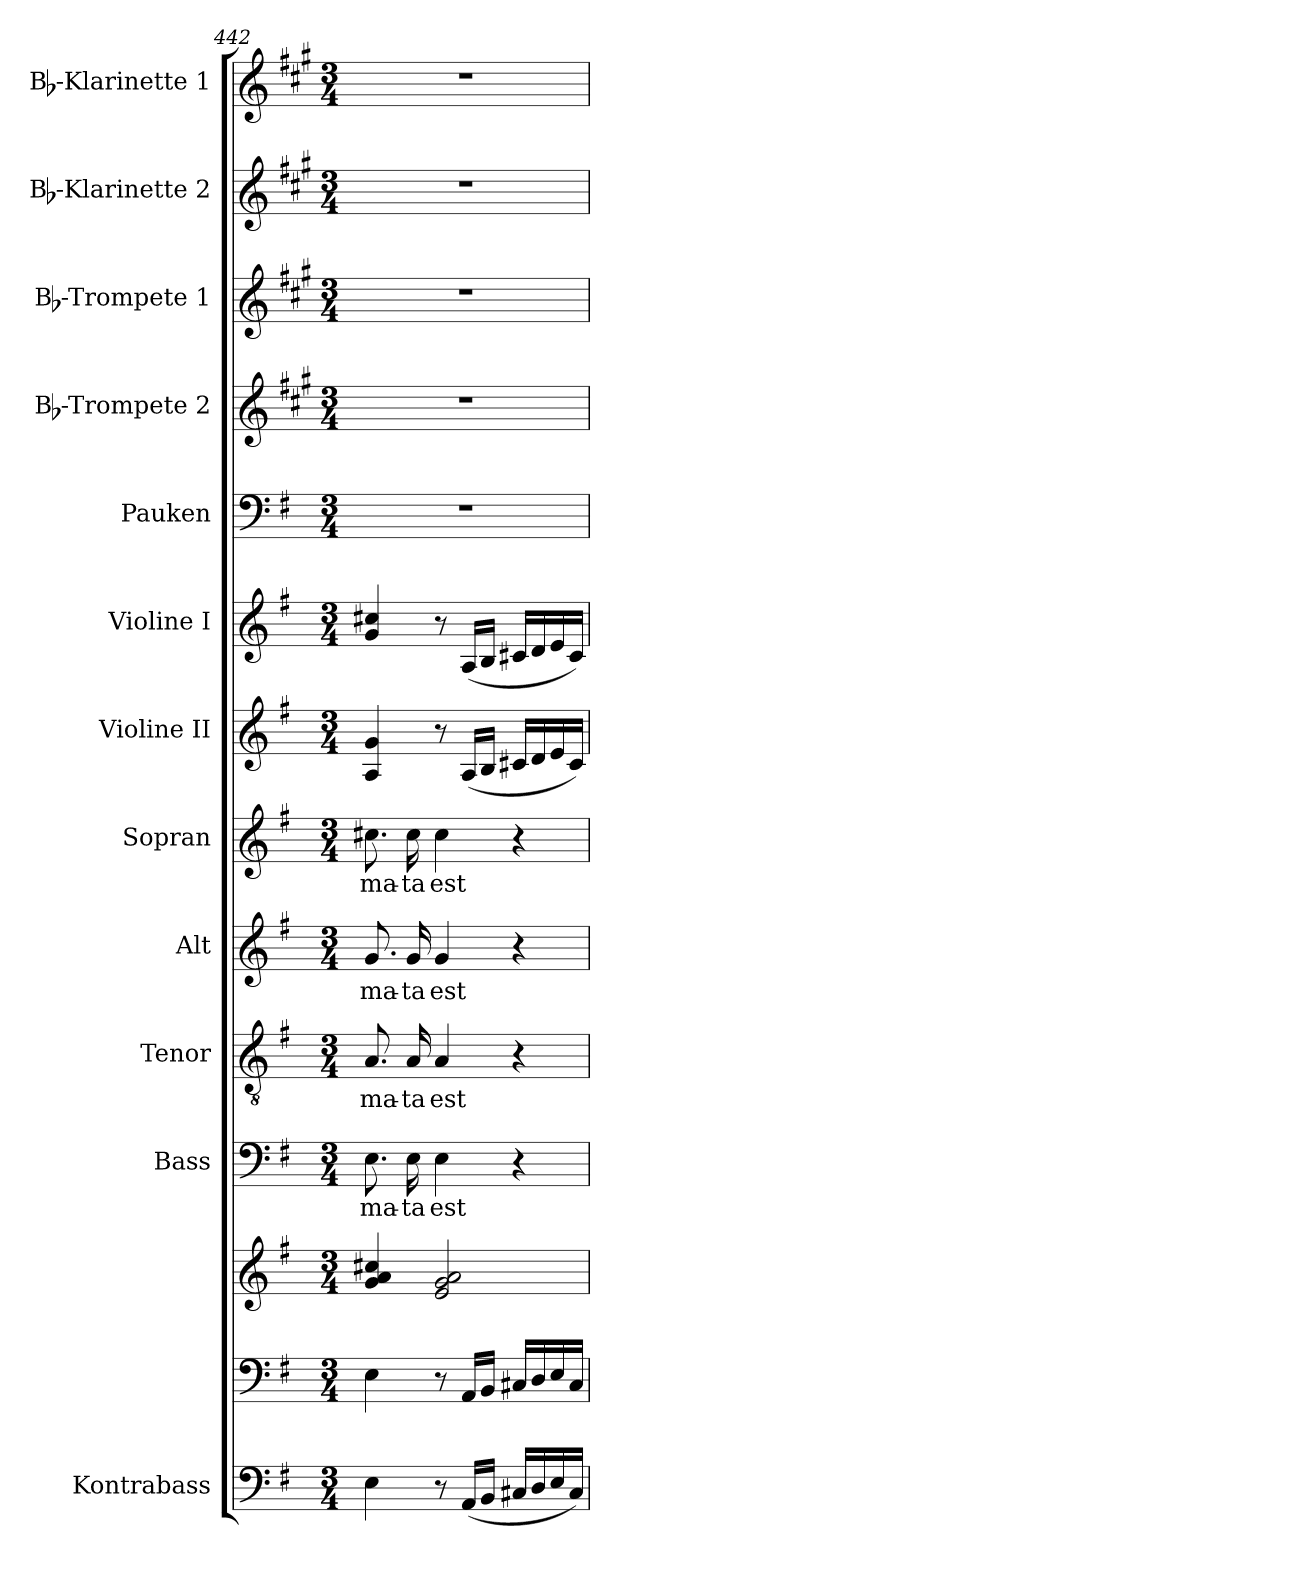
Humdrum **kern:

**kern	**kern	**kern	**kern	**text	**kern	**text	**kern	**text	**kern	**text	**kern	**kern	**kern	**kern	**kern	**kern	**kern
*part13	*part12	*part12	*part11	*part11	*part10	*part10	*part9	*part9	*part8	*part8	*part7	*part6	*part5	*part4	*part3	*part2	*part1
*staff14	*staff13	*staff12	*staff11	*staff11	*staff10	*staff10	*staff9	*staff9	*staff8	*staff8	*staff7	*staff6	*staff5	*staff4	*staff3	*staff2	*staff1
*I"Kontrabass	*	*	*I"Bass	*	*I"Tenor	*	*I"Alt	*	*I"Sopran	*	*I"Violine II	*I"Violine I	*I"Pauken	*I"Bb-Trompete 2	*I"Bb-Trompete 1	*I"Bb-Klarinette 2	*I"Bb-Klarinette 1
*I'Kb.	*	*	*I'B.	*	*I'T.	*	*I'A.	*	*I'S.	*	*I'Vl. II	*I'Vl. I	*I'Pk.	*I'Bb Trp. 2	*I'Bb Trp. 1	*I'Bb Kl. 2	*I'Bb Kl. 1
*clefF4	*clefF4	*clefG2	*clefF4	*	*clefGv2	*	*clefG2	*	*clefG2	*	*clefG2	*clefG2	*clefF4	*clefG2	*clefG2	*clefG2	*clefG2
*ITrd7c12	*	*	*	*	*	*	*	*	*	*	*	*	*	*ITrd1c2	*ITrd1c2	*ITrd1c2	*ITrd1c2
*k[f#]	*k[f#]	*k[f#]	*k[f#]	*	*k[f#]	*	*k[f#]	*	*k[f#]	*	*k[f#]	*k[f#]	*k[f#]	*k[f#]	*k[f#]	*k[f#]	*k[f#]
*G:	*G:	*G:	*G:	*	*G:	*	*G:	*	*G:	*	*G:	*G:	*G:	*G:	*G:	*G:	*G:
*M3/4	*M3/4	*M3/4	*M3/4	*	*M3/4	*	*M3/4	*	*M3/4	*	*M3/4	*M3/4	*M3/4	*M3/4	*M3/4	*M3/4	*M3/4
=442	=442	=442	=442	=442	=442	=442	=442	=442	=442	=442	=442	=442	=442	=442	=442	=442	=442
!	!	!	!	!LO:LY:b	!	!LO:LY:b	!	!LO:LY:b	!	!LO:LY:b	!	!	!	!	!	!	!
4EE\	4E\	4g/ 4a/ 4cc#X/	8.E\	-ma-	8.A/	-ma-	8.g/	-ma-	8.cc#X\	-ma-	4A/ 4g/	4g/ 4cc#X/	2.r	2.r	2.r	2.r	2.r
!	!	!	!	!LO:LY:b	!	!LO:LY:b	!	!LO:LY:b	!	!LO:LY:b	!	!	!	!	!	!	!
.	.	.	16E\	-ta	16A/	-ta	16g/	-ta	16cc#\	-ta	.	.	.	.	.	.	.
!	!	!	!	!LO:LY:b	!	!LO:LY:b	!	!LO:LY:b	!	!LO:LY:b	!	!	!	!	!	!	!
8r	8r	2e/ 2g/ 2a/	4E\	est	4A/	est	4g/	est	4cc#\	est	8r	8r	.	.	.	.	.
(<16AAA/LL	16AA/LL	.	.	.	.	.	.	.	.	.	(<16A/LL	(<16A/LL	.	.	.	.	.
16BBB/JJ	16BB/JJ	.	.	.	.	.	.	.	.	.	16B/JJ	16B/JJ	.	.	.	.	.
16CC#X/LL	16C#X/LL	.	4r	.	4r	.	4r	.	4r	.	16c#X/LL	16c#X/LL	.	.	.	.	.
16DD/	16D/	.	.	.	.	.	.	.	.	.	16d/	16d/	.	.	.	.	.
16EE/	16E/	.	.	.	.	.	.	.	.	.	16e/	16e/	.	.	.	.	.
16CC#/JJ)	16C#/JJ	.	.	.	.	.	.	.	.	.	16c#/JJ)	16c#/JJ)	.	.	.	.	.
=	=	=	=	=	=	=	=	=	=	=	=	=	=	=	=	=	=
*-	*-	*-	*-	*-	*-	*-	*-	*-	*-	*-	*-	*-	*-	*-	*-	*-	*-
